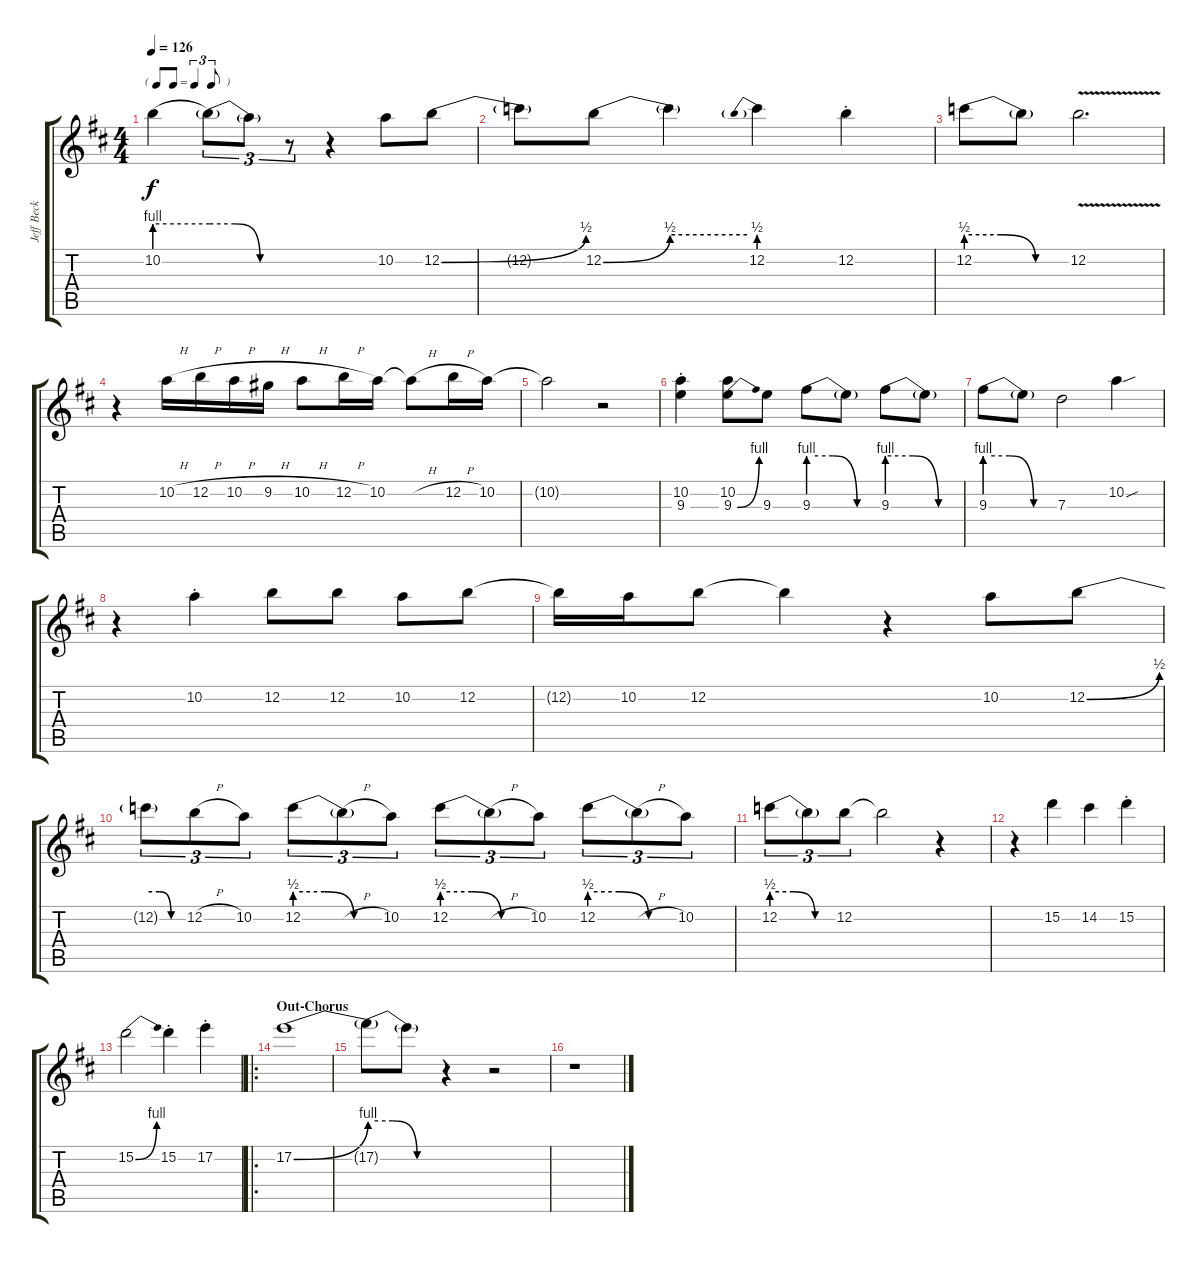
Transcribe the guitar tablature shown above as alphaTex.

\track ("Jeff Beck - Electric Guitar w/ light dis" "Jeff Beck ") {instrument overdrivenguitar}
\staff {score tabs}
\tuning (E4 B3 G3 D3 A2 E2) {hide}
\ts (4 4)
\tf triplet8th
\tempo 126
\clef g2
\ks d
10.2{be (hold 0 4 60 4) t}.4{dy f} 10.2{be (custom 0 4 20 4 40 0 60 0) t}.8{tu (3 2)} 10.2{t}.8{tu (3 2)} r.8{tu (3 2)} r.4 10.2.8 12.2{be (bend 0 0 60 2)}.8 |
12.2{t}.8 12.2{be (bend 0 0 60 2)}.8 12.2{be (hold 0 2 60 2) t}.4 12.2{be (prebend 0 2 60 2)}.4 12.2{st}.4 |
12.2{be (custom 0 2 20 2 40 0 60 0)}.8 12.2{t}.8 12.2{v}.2{d} |
r.4 10.2{h}.16 12.2{h}.16 10.2{h}.16 9.2{h}.16 10.2{h}.8 12.2{h}.16 10.2.16 10.2{h t}.8 12.2{h}.16 10.2.16 |
10.2{t}.2 r.2 |
(10.2{st} 9.3{st}).4 (10.2 9.3{be (bend 0 0 60 4)}).8 9.3.8 9.3{be (custom 0 4 20 4 40 0 60 0)}.8 9.3{t}.8 9.3{be (custom 0 4 20 4 40 0 60 0)}.8 9.3{t}.8 |
9.3{be (custom 0 4 20 4 40 0 60 0)}.8 9.3{t}.8 7.3.2 10.2{sou}.4 |
r.4 10.2{st}.4 12.2.8 12.2.8 10.2.8 12.2.8 |
12.2{t}.16 10.2.16 12.2.8 12.2{t}.4 r.4 10.2.8 12.2{be (bend 0 0 60 2)}.8 |
12.2{be (custom 0 2 20 2 40 0 60 0) t}.8{tu (3 2)} 12.2{h}.8{tu (3 2)} 10.2.8{tu (3 2)} 12.2{be (custom 0 2 20 2 40 0 60 0)}.8{tu (3 2)} 12.2{h t}.8{tu (3 2)} 10.2.8{tu (3 2)} 12.2{be (custom 0 2 20 2 40 0 60 0)}.8{tu (3 2)} 12.2{h t}.8{tu (3 2)} 10.2.8{tu (3 2)} 12.2{be (custom 0 2 20 2 40 0 60 0)}.8{tu (3 2)} 12.2{h t}.8{tu (3 2)} 10.2.8{tu (3 2)} |
12.2{be (custom 0 2 20 2 40 0 60 0)}.8{tu (3 2)} 12.2{t}.8{tu (3 2)} 12.2.8{tu (3 2)} 12.2{t}.2 r.4 |
r.4 15.2.4 14.2.4 15.2{st}.4 |
15.2{be (bend 0 0 60 4)}.2 15.2{st}.4 17.2{st}.4 |
\ro
\section ("" "Out-Chorus")
17.2{be (bend 0 0 60 4)}.1 |
17.2{be (custom 0 4 20 4 40 0 60 0) t}.8 17.2{t}.8 r.4 r.2 |
r.1
